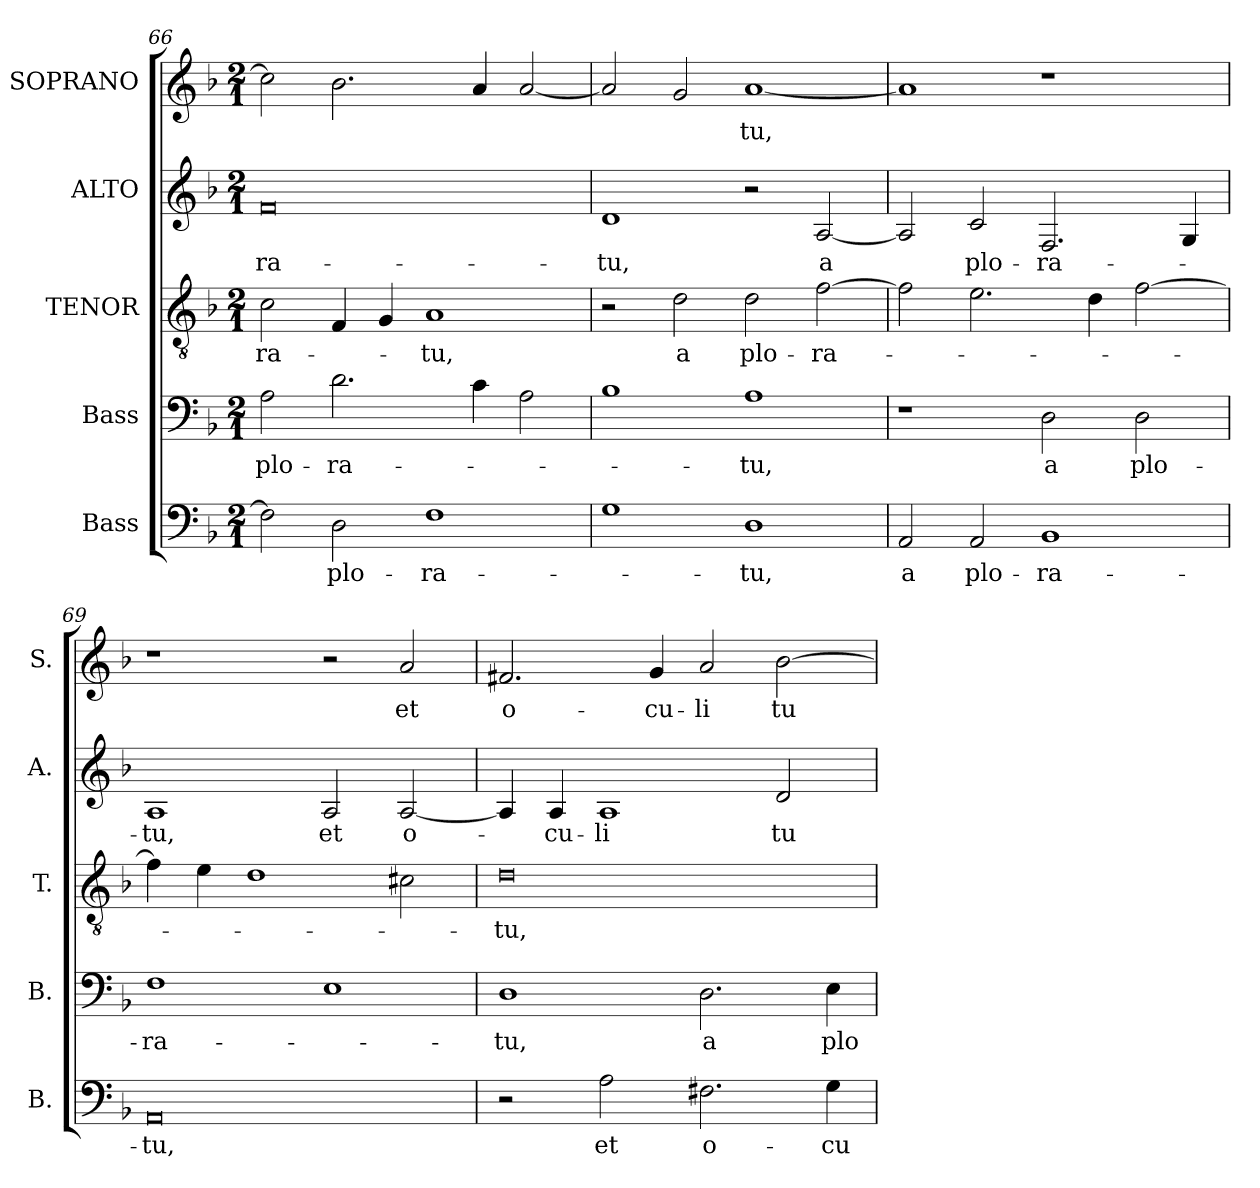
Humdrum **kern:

**kern	**text	**kern	**text	**kern	**text	**kern	**text	**kern	**text
*part5	*part5	*part4	*part4	*part3	*part3	*part2	*part2	*part1	*part1
*staff5	*staff5	*staff4	*staff4	*staff3	*staff3	*staff2	*staff2	*staff1	*staff1
*I"Bass	*	*I"Bass	*	*I"TENOR	*	*I"ALTO	*	*I"SOPRANO	*
*I'B.	*	*I'B.	*	*I'T.	*	*I'A.	*	*I'S.	*
*clefF4	*	*clefF4	*	*clefGv2	*	*clefG2	*	*clefG2	*
*	*	*	*	*ITrd7c12	*	*	*	*	*
*k[b-]	*	*k[b-]	*	*k[b-]	*	*k[b-]	*	*k[b-]	*
*F:	*	*F:	*	*F:	*	*F:	*	*F:	*
*M2/1	*	*M2/1	*	*M2/1	*	*M2/1	*	*M2/1	*
=66	=66	=66	=66	=66	=66	=66	=66	=66	=66
!	!	!	!LO:LY:b:color=#000000	!	!	!	!	!	!
!	!	!	!	!	!LO:LY:b:color=#000000	!	!	!	!
!	!	!	!	!	!	!	!LO:LY:b:color=#000000	!	!
2Fi\]	.	2Ai\	plo-	2Ci\	-ra-	0fi	-ra-	2cci\]	.
!	!LO:LY:b:color=#000000	!	!	!	!	!	!	!	!
!	!	!	!LO:LY:b:color=#000000	!	!	!	!	!	!
2Di\	plo-	2.di\	-ra-	4FFi/	.	.	.	2.b-i\	.
.	.	.	.	4GGi/	.	.	.	.	.
!	!LO:LY:b:color=#000000	!	!	!	!	!	!	!	!
!	!	!	!	!	!LO:LY:b:color=#000000	!	!	!	!
1Fi	-ra-	.	.	1AAi	-tu,	.	.	.	.
.	.	4ci\	.	.	.	.	.	4ai/	.
.	.	2Ai\	.	.	.	.	.	[2ai/	.
=67	=67	=67	=67	=67	=67	=67	=67	=67	=67
!	!	!	!	!	!	!	!LO:LY:b:color=#000000	!	!
1Gi	.	1B-i	.	2r	.	1di	-tu,	2ai/]	.
!	!	!	!	!	!LO:LY:b:color=#000000	!	!	!	!
.	.	.	.	2Di\	a	.	.	2gi/	.
!	!LO:LY:b:color=#000000	!	!	!	!	!	!	!	!
!	!	!	!LO:LY:b:color=#000000	!	!	!	!	!	!
!	!	!	!	!	!LO:LY:b:color=#000000	!	!	!	!
!	!	!	!	!	!	!	!	!	!LO:LY:b:color=#000000
1Di	-tu,	1Ai	-tu,	2Di\	plo-	2r	.	[1ai	-tu,
!	!	!	!	!	!LO:LY:b:color=#000000	!	!	!	!
!	!	!	!	!	!	!	!LO:LY:b:color=#000000	!	!
.	.	.	.	[2Fi\	-ra-	[2Ai/	a	.	.
=68	=68	=68	=68	=68	=68	=68	=68	=68	=68
!	!LO:LY:b:color=#000000	!	!	!	!	!	!	!	!
2AAi/	a	1r	.	2Fi\]	.	2Ai/]	.	1ai]	.
!	!LO:LY:b:color=#000000	!	!	!	!	!	!	!	!
!	!	!	!	!	!	!	!LO:LY:b:color=#000000	!	!
2AAi/	plo-	.	.	2.Ei\	.	2ci/	plo-	.	.
!	!LO:LY:b:color=#000000	!	!	!	!	!	!	!	!
!	!	!	!LO:LY:b:color=#000000	!	!	!	!	!	!
!	!	!	!	!	!	!	!LO:LY:b:color=#000000	!	!
1BB-i	-ra-	2Di\	a	.	.	2.Fi/	-ra-	1r	.
.	.	.	.	4Di\	.	.	.	.	.
!	!	!	!LO:LY:b:color=#000000	!	!	!	!	!	!
.	.	2Di\	plo-	[2Fi\	.	.	.	.	.
.	.	.	.	.	.	4Gi/	.	.	.
!!LO:PB:g=z
=69	=69	=69	=69	=69	=69	=69	=69	=69	=69
!	!LO:LY:b:color=#000000	!	!	!	!	!	!	!	!
!	!	!	!LO:LY:b:color=#000000	!	!	!	!	!	!
!	!	!	!	!	!	!	!LO:LY:b:color=#000000	!	!
0AAi	-tu,	1Fi	-ra-	4Fi\]	.	1Ai	-tu,	1r	.
.	.	.	.	4Ei\	.	.	.	.	.
.	.	.	.	1Di	.	.	.	.	.
!	!	!	!	!	!	!	!LO:LY:b:color=#000000	!	!
.	.	1Ei	.	.	.	2Ai/	et	2r	.
!	!	!	!	!	!	!	!LO:LY:b:color=#000000	!	!
!	!	!	!	!	!	!	!	!	!LO:LY:b:color=#000000
.	.	.	.	2C#Xi\	.	[2Ai/	o-	2ai/	et
=70	=70	=70	=70	=70	=70	=70	=70	=70	=70
!	!	!	!LO:LY:b:color=#000000	!	!	!	!	!	!
!	!	!	!	!	!LO:LY:b:color=#000000	!	!	!	!
!	!	!	!	!	!	!	!	!	!LO:LY:b:color=#000000
2r	.	1Di	-tu,	0Di	-tu,	4Ai/]	.	2.f#Xi/	o-
!	!	!	!	!	!	!	!LO:LY:b:color=#000000	!	!
.	.	.	.	.	.	4Ai/	-cu-	.	.
!	!LO:LY:b:color=#000000	!	!	!	!	!	!	!	!
!	!	!	!	!	!	!	!LO:LY:b:color=#000000	!	!
2Ai\	et	.	.	.	.	1Ai	-li	.	.
!	!	!	!	!	!	!	!	!	!LO:LY:b:color=#000000
.	.	.	.	.	.	.	.	4gi/	-cu-
!	!LO:LY:b:color=#000000	!	!	!	!	!	!	!	!
!	!	!	!LO:LY:b:color=#000000	!	!	!	!	!	!
!	!	!	!	!	!	!	!	!	!LO:LY:b:color=#000000
2.F#Xi\	o-	2.Di\	a	.	.	.	.	2ai/	-li
!	!	!	!	!	!	!	!LO:LY:b:color=#000000	!	!
!	!	!	!	!	!	!	!	!	!LO:LY:b:color=#000000
.	.	.	.	.	.	2di/	tu-	[2b-i\	tu-
!	!LO:LY:b:color=#000000	!	!	!	!	!	!	!	!
!	!	!	!LO:LY:b:color=#000000	!	!	!	!	!	!
4Gi\	-cu-	4Ei\	plo-	.	.	.	.	.	.
=	=	=	=	=	=	=	=	=	=
*-	*-	*-	*-	*-	*-	*-	*-	*-	*-
